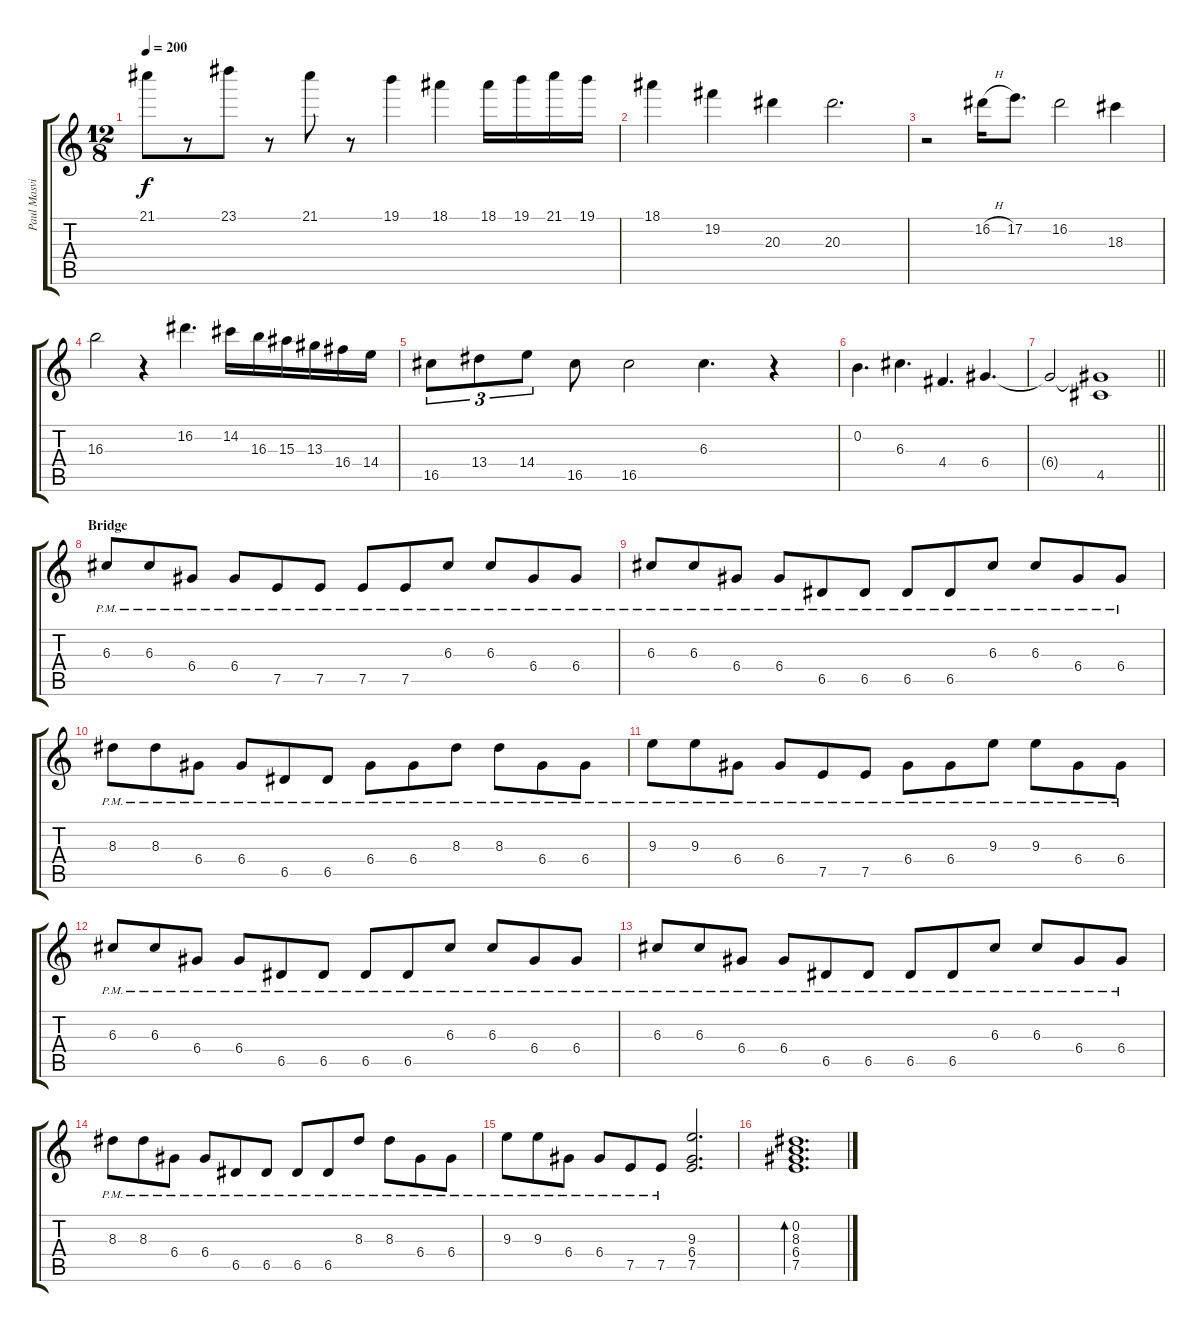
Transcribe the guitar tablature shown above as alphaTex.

\track ("Paul Masvidal" "Paul Masvi") {instrument distortionguitar}
\staff {score tabs}
\tuning (E4 B3 G3 D3 A2 E2) {hide}
\ts (12 8)
\tempo 200
\clef g2
\ks c
21.1.8{dy f} r.8 23.1.8 r.8 21.1.8 r.8 19.1.4 18.1.4 18.1.16 19.1.16 21.1.16 19.1.16 |
18.1.4 19.2.4 20.3.4 20.3.2{d} |
r.2 16.2{h}.16 17.2.8{d} 16.2.2 18.3.4 |
16.3.2 r.4 16.2.4{d} 14.2.16 16.3.16 15.3.16 13.3.16 16.4.16 14.4.16 |
16.5.8{tu (3 2)} 13.4.8{tu (3 2)} 14.4.8{tu (3 2)} 16.5.8 16.5.2 6.3.4{d} r.4 |
0.2.4{d} 6.3.4{d} 4.4.4{d} 6.4.4{d} |
\barLineRight lightlight
6.4{t}.2 (6.4{t} 4.5).1 |
\section ("" "Bridge")
6.3{pm}.8{instrument distortionguitar} 6.3{pm}.8 6.4{pm}.8 6.4{pm}.8 7.5{pm}.8 7.5{pm}.8 7.5{pm}.8 7.5{pm}.8 6.3{pm}.8 6.3{pm}.8 6.4{pm}.8 6.4{pm}.8 |
6.3{pm}.8 6.3{pm}.8 6.4{pm}.8 6.4{pm}.8 6.5{pm}.8 6.5{pm}.8 6.5{pm}.8 6.5{pm}.8 6.3{pm}.8 6.3{pm}.8 6.4{pm}.8 6.4{pm}.8 |
8.3{pm}.8 8.3{pm}.8 6.4{pm}.8 6.4{pm}.8 6.5{pm}.8 6.5{pm}.8 6.4{pm}.8 6.4{pm}.8 8.3{pm}.8 8.3{pm}.8 6.4{pm}.8 6.4{pm}.8 |
9.3{pm}.8 9.3{pm}.8 6.4{pm}.8 6.4{pm}.8 7.5{pm}.8 7.5{pm}.8 6.4{pm}.8 6.4{pm}.8 9.3{pm}.8 9.3{pm}.8 6.4{pm}.8 6.4{pm}.8 |
6.3{pm}.8 6.3{pm}.8 6.4{pm}.8 6.4{pm}.8 6.5{pm}.8 6.5{pm}.8 6.5{pm}.8 6.5{pm}.8 6.3{pm}.8 6.3{pm}.8 6.4{pm}.8 6.4{pm}.8 |
6.3{pm}.8 6.3{pm}.8 6.4{pm}.8 6.4{pm}.8 6.5{pm}.8 6.5{pm}.8 6.5{pm}.8 6.5{pm}.8 6.3{pm}.8 6.3{pm}.8 6.4{pm}.8 6.4{pm}.8 |
8.3{pm}.8 8.3{pm}.8 6.4{pm}.8 6.4{pm}.8 6.5{pm}.8 6.5{pm}.8 6.5{pm}.8 6.5{pm}.8 8.3{pm}.8 8.3{pm}.8 6.4{pm}.8 6.4{pm}.8 |
9.3{pm}.8 9.3{pm}.8 6.4{pm}.8 6.4{pm}.8 7.5{pm}.8 7.5{pm}.8 (9.3 6.4 7.5).2{d} |
(0.2 8.3 6.4 7.5).1{d bd 480 instrument electricguitarjazz}
